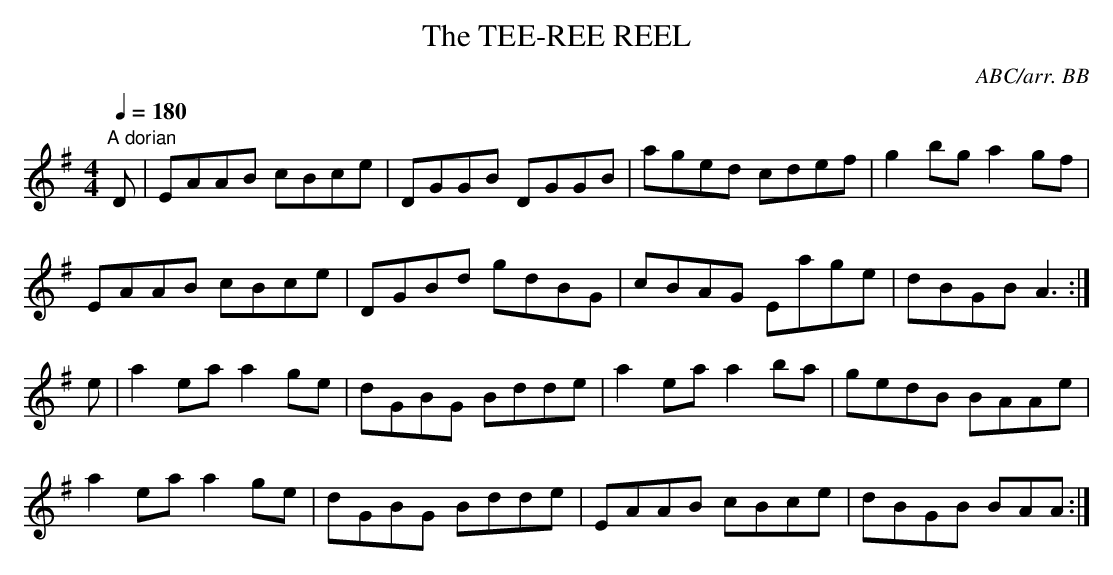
X:1
T:TEE-REE REEL, The
C:ABC/arr. BB
This tune is a version of "O'Dowd's Favorite" (as
recorded by Coleman and others).
L:1/8
Q:1/4=180
M:4/4
K:G
"A dorian"
D|EAAB cBce|DGGB DGGB|aged cdef|g2bg a2 gf|
EAAB cBce|DGBd gdBG|cBAG Eage|dBGB A3 :|
e|a2ea a2 ge|dGBG Bdde|a2 ea a2 ba|gedB BAAe|
a2ea a2 ge|dGBG Bdde|EAAB cBce|dBGB BAA:|
